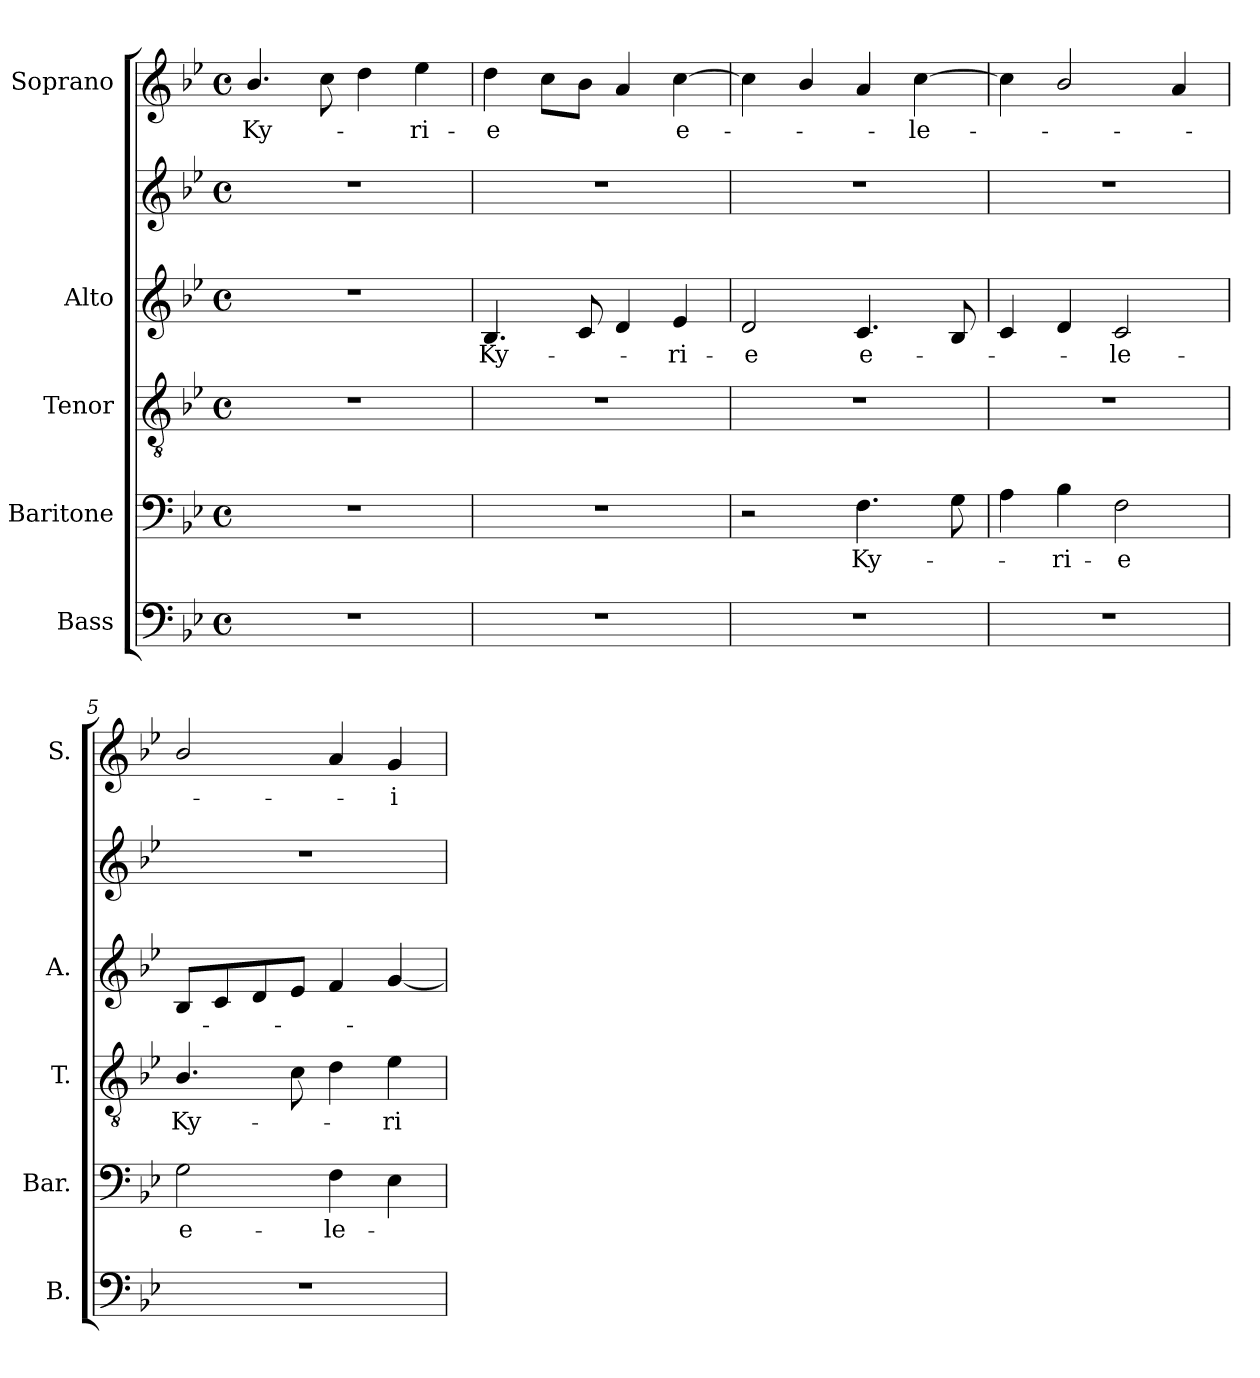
**kern	**kern	**text	**kern	**text	**kern	**text	**kern	**kern	**text
*part6	*part5	*part5	*part4	*part4	*part3	*part3	*part2	*part1	*part1
*staff6	*staff5	*staff5	*staff4	*staff4	*staff3	*staff3	*staff2	*staff1	*staff1
*I"Bass	*I"Baritone	*	*I"Tenor	*	*I"Alto	*	*	*I"Soprano	*
*I'B.	*I'Bar.	*	*I'T.	*	*I'A.	*	*	*I'S.	*
!!LO:PB:g=z
*clefF4	*clefF4	*	*clefGv2	*	*clefG2	*	*clefG2	*clefG2	*
*	*	*	*ITrd7c12	*	*	*	*	*	*
*k[b-e-]	*k[b-e-]	*	*k[b-e-]	*	*k[b-e-]	*	*k[b-e-]	*k[b-e-]	*
*B-:	*B-:	*	*B-:	*	*B-:	*	*B-:	*B-:	*
*M4/4	*M4/4	*	*M4/4	*	*M4/4	*	*M4/4	*M4/4	*
*met(c)	*met(c)	*	*met(c)	*	*met(c)	*	*met(c)	*met(c)	*
=1	=1	=1	=1	=1	=1	=1	=1	=1	=1
!	!	!	!	!	!	!	!	!	!LO:LY:b:color=#000000
1r	1r	.	1r	.	1r	.	1r	4.b-i/	Ky-
.	.	.	.	.	.	.	.	8cci\	.
.	.	.	.	.	.	.	.	4ddi\	.
!	!	!	!	!	!	!	!	!	!LO:LY:b:color=#000000
.	.	.	.	.	.	.	.	4ee-i\	-ri-
=2	=2	=2	=2	=2	=2	=2	=2	=2	=2
!	!	!	!	!	!	!LO:LY:b:color=#000000	!	!	!
!	!	!	!	!	!	!	!	!	!LO:LY:b:color=#000000
1r	1r	.	1r	.	4.B-i/	Ky-	1r	4ddi\	-e
.	.	.	.	.	.	.	.	8cci\L	.
.	.	.	.	.	8ci/	.	.	8b-i\J	.
.	.	.	.	.	4di/	.	.	4ai/	.
!	!	!	!	!	!	!LO:LY:b:color=#000000	!	!	!
!	!	!	!	!	!	!	!	!	!LO:LY:b:color=#000000
.	.	.	.	.	4e-i/	-ri-	.	[4cci\	e-
=3	=3	=3	=3	=3	=3	=3	=3	=3	=3
!	!	!	!	!	!	!LO:LY:b:color=#000000	!	!	!
1r	2r	.	1r	.	2di/	-e	1r	4cci\]	.
.	.	.	.	.	.	.	.	4b-i/	.
!	!	!LO:LY:b:color=#000000	!	!	!	!	!	!	!
!	!	!	!	!	!	!LO:LY:b:color=#000000	!	!	!
.	4.Fi\	Ky-	.	.	4.ci/	e-	.	4ai/	.
!	!	!	!	!	!	!	!	!	!LO:LY:b:color=#000000
.	.	.	.	.	.	.	.	[4cci\	-le-
.	8Gi\	.	.	.	8B-i/	.	.	.	.
=4	=4	=4	=4	=4	=4	=4	=4	=4	=4
1r	4Ai\	.	1r	.	4ci/	.	1r	4cci\]	.
!	!	!LO:LY:b:color=#000000	!	!	!	!	!	!	!
.	4B-i\	-ri-	.	.	4di/	.	.	2b-i/	.
!	!	!LO:LY:b:color=#000000	!	!	!	!	!	!	!
!	!	!	!	!	!	!LO:LY:b:color=#000000	!	!	!
.	2Fi\	-e	.	.	2ci/	-le-	.	.	.
.	.	.	.	.	.	.	.	4ai/	.
=5	=5	=5	=5	=5	=5	=5	=5	=5	=5
!	!	!LO:LY:b:color=#000000	!	!	!	!	!	!	!
!	!	!	!	!LO:LY:b:color=#000000	!	!	!	!	!
1r	2Gi\	e-	4.BB-i/	Ky-	8B-i/L	.	1r	2b-i/	.
.	.	.	.	.	8ci/	.	.	.	.
.	.	.	.	.	8di/	.	.	.	.
.	.	.	8Ci\	.	8e-i/J	.	.	.	.
!	!	!LO:LY:b:color=#000000	!	!	!	!	!	!	!
.	4Fi\	-le-	4Di\	.	4fi/	.	.	4ai/	.
!	!	!	!	!LO:LY:b:color=#000000	!	!	!	!	!
!	!	!	!	!	!	!	!	!	!LO:LY:b:color=#000000
.	4E-i\	.	4E-i\	-ri-	[4gi/	.	.	4gi/	-i-
=	=	=	=	=	=	=	=	=	=
*-	*-	*-	*-	*-	*-	*-	*-	*-	*-
